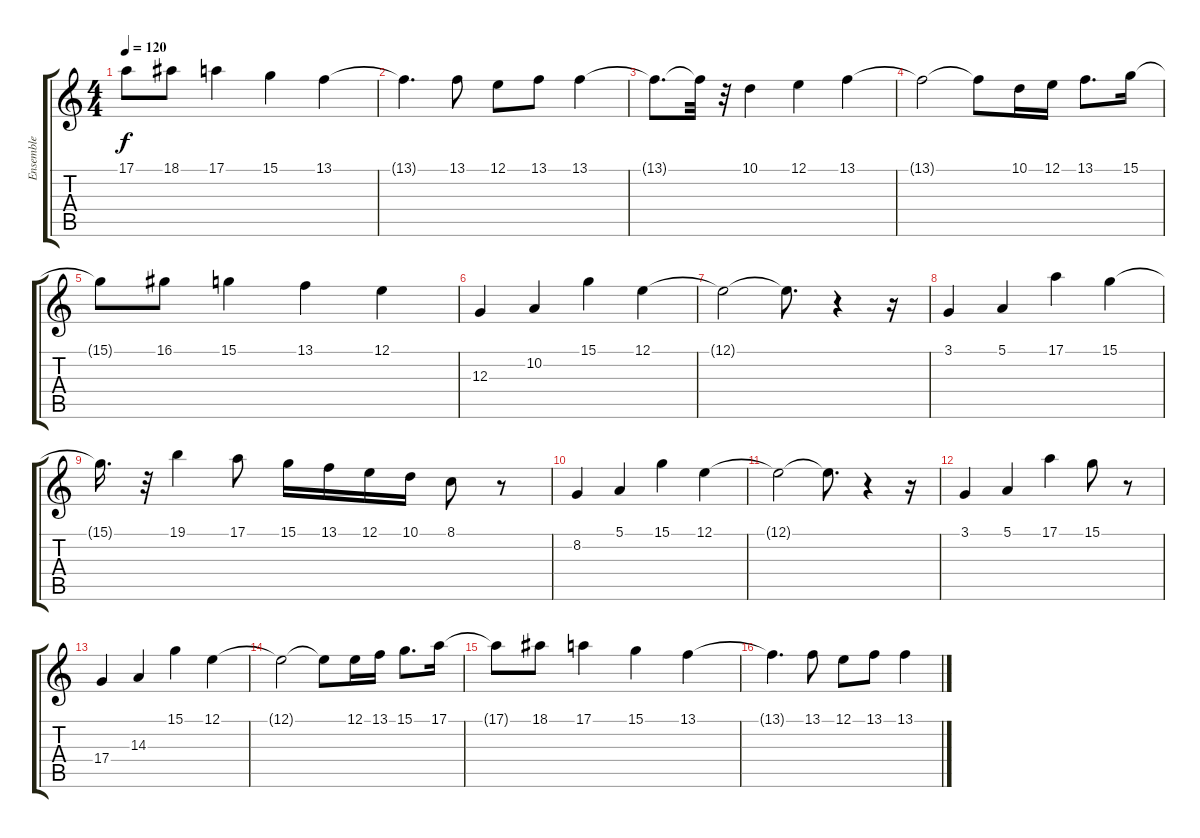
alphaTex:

\track ("Ensemble" "Ensemble") {instrument stringensemble1}
\staff {score tabs}
\tuning (E4 B3 G3 D3 A2 E2) {hide}
\ts (4 4)
\tempo 120
\clef g2
\ks c
17.1{t}.8{dy f} 18.1.8 17.1.4 15.1.4 13.1.4 |
13.1{t}.4{d} 13.1.8 12.1.8 13.1.8 13.1.4 |
13.1{t}.8{d} 13.1{t}.32 r.32 10.1.4 12.1.4 13.1.4 |
13.1{t}.2 13.1{t}.8 10.1.16 12.1.16 13.1.8{d} 15.1.16 |
15.1{t}.8 16.1.8 15.1.4 13.1.4 12.1.4 |
12.3.4{volume 11 instrument lead1square} 10.2.4 15.1.4 12.1.4 |
12.1{t}.2 12.1{t}.8{d} r.4 r.16 |
3.1.4 5.1.4 17.1.4 15.1.4 |
15.1{t}.16{d} r.32 19.1.4 17.1.8 15.1.16 13.1.16 12.1.16 10.1.16 8.1.8 r.8 |
8.2.4 5.1.4 15.1.4 12.1.4 |
12.1{t}.2 12.1{t}.8{d} r.4 r.16 |
3.1.4 5.1.4 17.1.4 15.1.8 r.8 |
17.4.4 14.3.4 15.1.4 12.1.4 |
12.1{t}.2 12.1{t}.8 12.1.16 13.1.16 15.1.8{d} 17.1.16 |
17.1{t}.8 18.1.8 17.1.4 15.1.4 13.1.4 |
13.1{t}.4{d} 13.1.8 12.1.8 13.1.8 13.1.4
